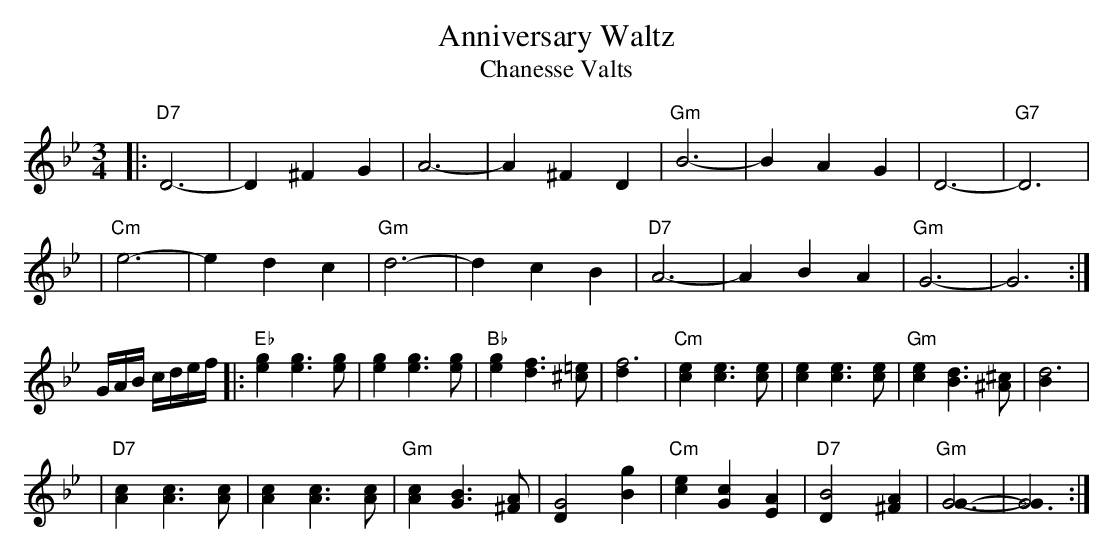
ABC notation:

X:1
T:Anniversary Waltz
T:Chanesse Valts
L:1/4
M:3/4
K:Bb
|: "D7"D3- |D ^F G | A3-     | A ^F D | "Gm"B3- | B A  G | D3-     | "G7"D3 |
|  "Cm"e3- | e d c | "Gm"d3- | d c B  | "D7"A3- | A B A  | "Gm"G3- | G3    :|
G/4A/4B/4 c/4d/4e/4f/4 \
|: "Eb"[ge] [ge]>[ge] | [ge] [ge]>[ge] | "Bb"[ge] [fd]>[=e^c] | [f3d] \
| "Cm"[ec] [ec]>[ec] | [ec] [ec]>[ec] | "Gm"[ec] [dB]>[^c^A] | [d3B] |
| "D7"[cA] [cA]>[cA] | [cA] [cA]>[cA] | "Gm"[cA] [BG]>[A^F] | [G2D] [gB] \
| "Cm"[ec] [cG] [AE] | "D7"[B2D] [A^F] | "Gm"[G3G]- | [G3G] :|
